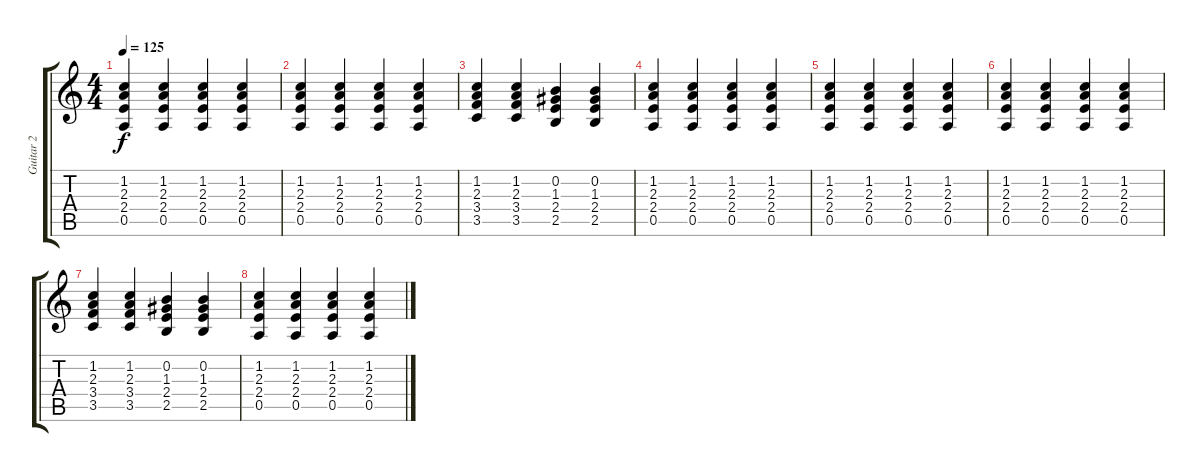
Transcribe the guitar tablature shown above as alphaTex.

\track ("Guitar 2" "Guitar 2") {instrument overdrivenguitar}
\staff {score tabs}
\tuning (E4 B3 G3 D3 A2 E2) {hide}
\ts (4 4)
\tempo 125
\clef g2
\ks c
(1.2 2.3 2.4 0.5).4{dy f} (1.2 2.3 2.4 0.5).4 (1.2 2.3 2.4 0.5).4 (1.2 2.3 2.4 0.5).4 |
(1.2 2.3 2.4 0.5).4 (1.2 2.3 2.4 0.5).4 (1.2 2.3 2.4 0.5).4 (1.2 2.3 2.4 0.5).4 |
(1.2 2.3 3.4 3.5).4 (1.2 2.3 3.4 3.5).4 (0.2 1.3 2.4 2.5).4 (0.2 1.3 2.4 2.5).4 |
(1.2 2.3 2.4 0.5).4 (1.2 2.3 2.4 0.5).4 (1.2 2.3 2.4 0.5).4 (1.2 2.3 2.4 0.5).4 |
(1.2 2.3 2.4 0.5).4 (1.2 2.3 2.4 0.5).4 (1.2 2.3 2.4 0.5).4 (1.2 2.3 2.4 0.5).4 |
(1.2 2.3 2.4 0.5).4 (1.2 2.3 2.4 0.5).4 (1.2 2.3 2.4 0.5).4 (1.2 2.3 2.4 0.5).4 |
(1.2 2.3 3.4 3.5).4 (1.2 2.3 3.4 3.5).4 (0.2 1.3 2.4 2.5).4 (0.2 1.3 2.4 2.5).4 |
(1.2 2.3 2.4 0.5).4 (1.2 2.3 2.4 0.5).4 (1.2 2.3 2.4 0.5).4 (1.2 2.3 2.4 0.5).4
